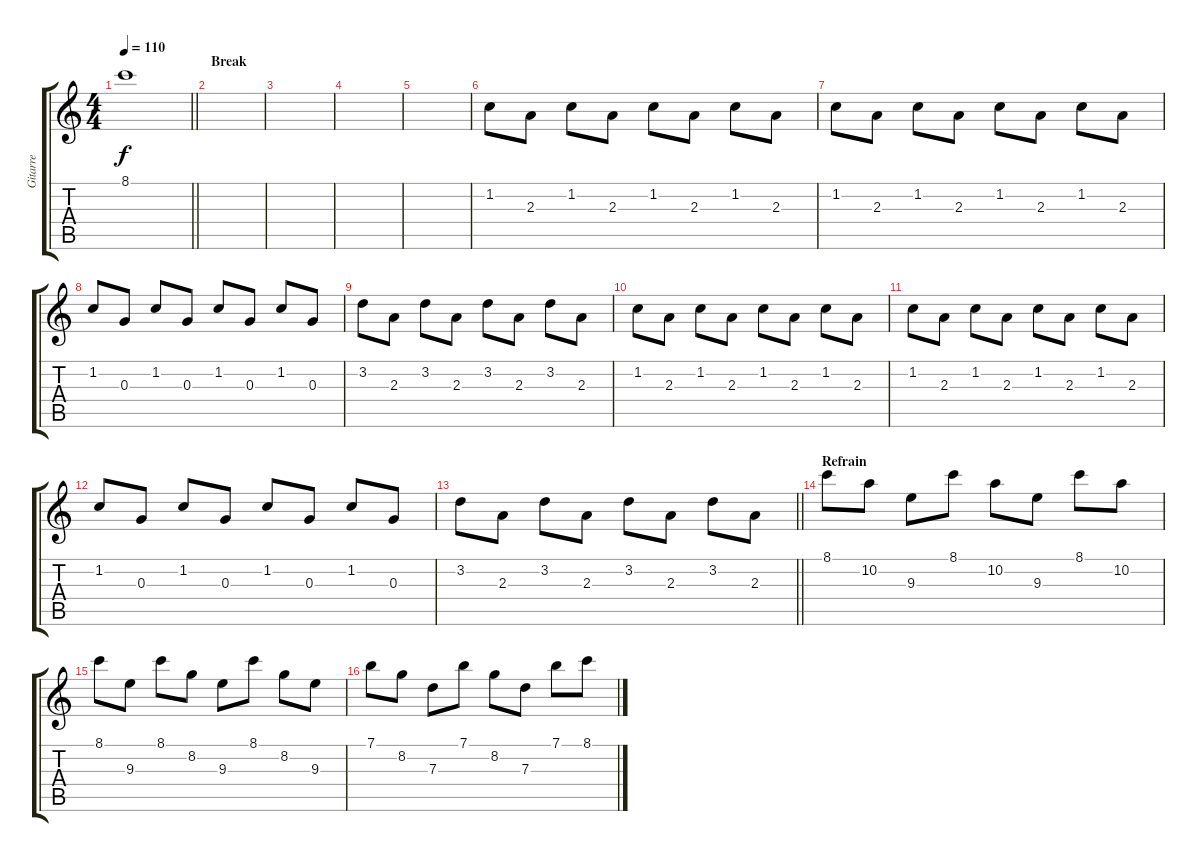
\track ("Gitarre" "Gitarre") {instrument acousticguitarnylon}
\staff {score tabs}
\tuning (E4 B3 G3 D3 A2 E2) {hide}
\ts (4 4)
\tempo 110
\clef g2
\barLineRight lightlight
\ks c
8.1{t}.1{dy f} |
\section ("" "Break")
|
|
|
|
1.2.8 2.3.8 1.2.8 2.3.8 1.2.8 2.3.8 1.2.8 2.3.8 |
1.2.8 2.3.8 1.2.8 2.3.8 1.2.8 2.3.8 1.2.8 2.3.8 |
1.2.8 0.3.8 1.2.8 0.3.8 1.2.8 0.3.8 1.2.8 0.3.8 |
3.2.8 2.3.8 3.2.8 2.3.8 3.2.8 2.3.8 3.2.8 2.3.8 |
1.2.8 2.3.8 1.2.8 2.3.8 1.2.8 2.3.8 1.2.8 2.3.8 |
1.2.8 2.3.8 1.2.8 2.3.8 1.2.8 2.3.8 1.2.8 2.3.8 |
1.2.8 0.3.8 1.2.8 0.3.8 1.2.8 0.3.8 1.2.8 0.3.8 |
\barLineRight lightlight
3.2.8 2.3.8 3.2.8 2.3.8 3.2.8 2.3.8 3.2.8 2.3.8 |
\section ("" "Refrain")
8.1.8 10.2.8 9.3.8 8.1.8 10.2.8 9.3.8 8.1.8 10.2.8 |
8.1.8 9.3.8 8.1.8 8.2.8 9.3.8 8.1.8 8.2.8 9.3.8 |
7.1.8 8.2.8 7.3.8 7.1.8 8.2.8 7.3.8 7.1.8 8.1.8
